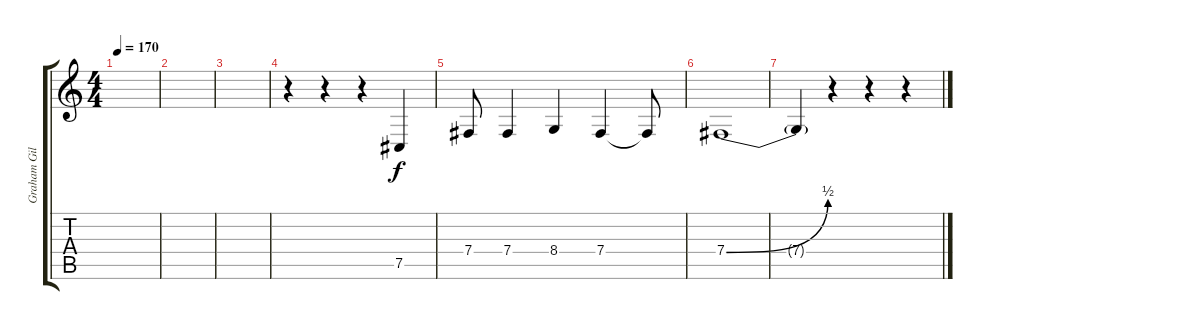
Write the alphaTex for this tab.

\track ("Graham Gillespie (Vocals)" "Graham Gil") {instrument lead2sawtooth}
\staff {score tabs}
\tuning (Db4 Ab3 E3 B2 Gb2 Db2) {hide}
\ts (4 4)
\tempo 170
\clef g2
\ks c
|
|
|
r.4 r.4 r.4 7.5.4 |
7.4.8 7.4.4 8.4.4 7.4.4 7.4{t}.8 |
7.4{be (bend 0 0 60 2)}.1 |
7.4{t}.4 r.4 r.4 r.4
